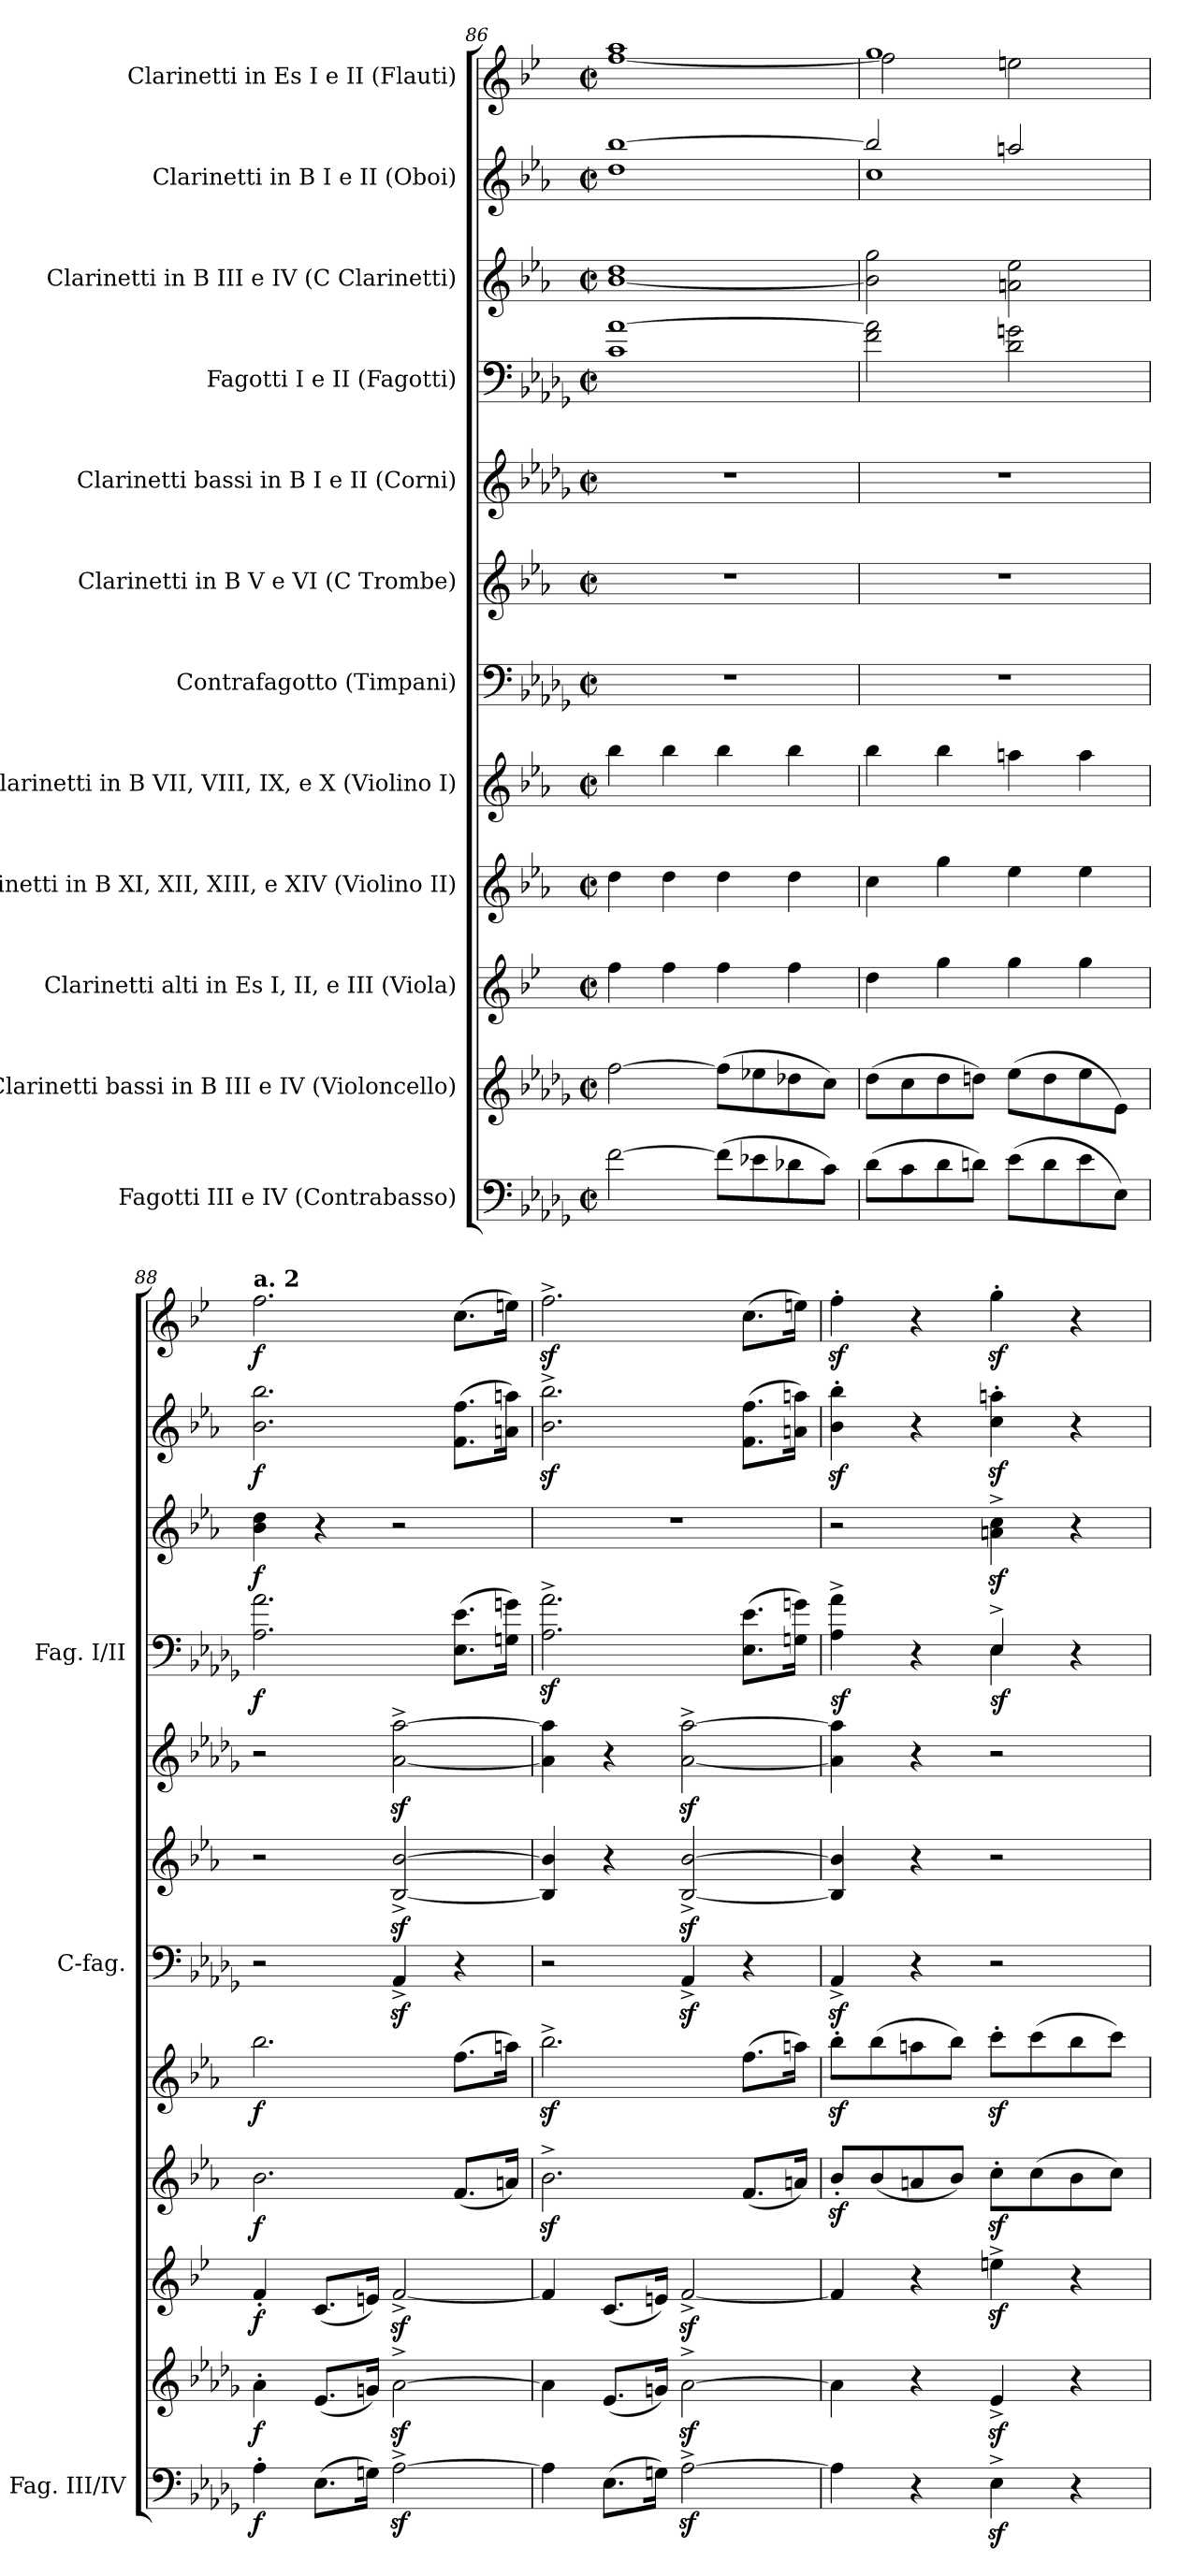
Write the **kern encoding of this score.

**kern	**dynam	**kern	**dynam	**kern	**dynam	**kern	**dynam	**kern	**dynam	**kern	**kern	**kern	**kern	**dynam	**kern	**dynam	**kern	**dynam	**kern	**dynam
*part12	*part12	*part11	*part11	*part10	*part10	*part9	*part9	*part8	*part8	*part7	*part6	*part5	*part4	*part4	*part3	*part3	*part2	*part2	*part1	*part1
*staff12	*staff12	*staff11	*staff11	*staff10	*staff10	*staff9	*staff9	*staff8	*staff8	*staff7	*staff6	*staff5	*staff4	*staff4	*staff3	*staff3	*staff2	*staff2	*staff1	*staff1
*I"Fagotti III e IV (Contrabasso)	*	*I"Clarinetti bassi in B III e IV (Violoncello)	*	*I"Clarinetti alti in Es I, II, e III (Viola)	*	*I"Clarinetti in B XI, XII, XIII, e XIV (Violino II)	*	*I"Clarinetti in B VII, VIII, IX, e X (Violino I)	*	*I"Contrafagotto (Timpani)	*I"Clarinetti in B V e VI (C Trombe)	*I"Clarinetti bassi in B I e II (Corni)	*I"Fagotti I e II (Fagotti)	*	*I"Clarinetti in B III e IV (C Clarinetti)	*	*I"Clarinetti in B I e II (Oboi)	*	*I"Clarinetti in Es I e II (Flauti)	*
*I'Fag. III/IV	*	*	*	*	*	*	*	*	*	*I'C-fag.	*	*	*I'Fag. I/II	*	*	*	*	*	*	*
*clefF4	*	*clefG2	*	*clefG2	*	*clefG2	*	*clefG2	*	*clefF4	*clefG2	*clefG2	*clefF4	*	*clefG2	*	*clefG2	*	*clefG2	*
*	*	*ITrd8c14	*	*ITrd5c9	*	*ITrd1c2	*	*ITrd1c2	*	*ITrd7c12	*ITrd1c2	*ITrd8c14	*	*	*ITrd1c2	*	*ITrd1c2	*	*ITrd-2c-3	*
*k[b-e-a-d-g-]	*	*k[b-e-a-d-g-]	*	*k[b-e-a-d-g-]	*	*k[b-e-a-d-g-]	*	*k[b-e-a-d-g-]	*	*k[b-e-a-d-g-]	*k[b-e-a-d-g-]	*k[b-e-a-d-g-]	*k[b-e-a-d-g-]	*	*k[b-e-a-d-g-]	*	*k[b-e-a-d-g-]	*	*k[b-e-a-d-g-]	*
*M2/2	*	*M2/2	*	*M2/2	*	*M2/2	*	*M2/2	*	*M2/2	*M2/2	*M2/2	*M2/2	*	*M2/2	*	*M2/2	*	*M2/2	*
*met(c|)	*	*met(c|)	*	*met(c|)	*	*met(c|)	*	*met(c|)	*	*met(c|)	*met(c|)	*met(c|)	*met(c|)	*	*met(c|)	*	*met(c|)	*	*met(c|)	*
=86	=86	=86	=86	=86	=86	=86	=86	=86	=86	=86	=86	=86	=86	=86	=86	=86	=86	=86	=86	=86
[2f\	.	[2f\	.	4a-\	.	4cc\	.	4aa-\	.	1r	1r	1r	1c [1a-	.	[1a- 1cc	.	1cc [1aa-	.	[1aa- 1ccc	.
.	.	.	.	4a-\	.	4cc\	.	4aa-\	.	.	.	.	.	.	.	.	.	.	.	.
(>8f\L]	.	(>8f\L]	.	4a-\	.	4cc\	.	4aa-\	.	.	.	.	.	.	.	.	.	.	.	.
8e-X\	.	8e-X\	.	.	.	.	.	.	.	.	.	.	.	.	.	.	.	.	.	.
8d-X\	.	8d-X\	.	4a-\	.	4cc\	.	4aa-\	.	.	.	.	.	.	.	.	.	.	.	.
8c\J)	.	8c\J)	.	.	.	.	.	.	.	.	.	.	.	.	.	.	.	.	.	.
=87	=87	=87	=87	=87	=87	=87	=87	=87	=87	=87	=87	=87	=87	=87	=87	=87	=87	=87	=87	=87
*	*	*	*	*	*	*	*	*	*	*	*	*	*	*	*	*	*^	*	*^	*
(>8d-\L	.	(>8d-\L	.	4f\	.	4b-\	.	4aa-\	.	1r	1r	1r	2f\ 2a-\]	.	2a-\] 2ff\	.	2aa-/]	1b-	.	1bb-	2aa-\]	.
8c\	.	8c\	.	.	.	.	.	.	.	.	.	.	.	.	.	.	.	.	.	.	.	.
8d-\	.	8d-\	.	4b-\	.	4ff\	.	4aa-\	.	.	.	.	.	.	.	.	.	.	.	.	.	.
8dn\J)	.	8dn\J)	.	.	.	.	.	.	.	.	.	.	.	.	.	.	.	.	.	.	.	.
(>8e-\L	.	(>8e-\L	.	4b-\	.	4dd-\	.	4ggn\	.	.	.	.	2d-\ 2gn\	.	2gn\ 2dd-\	.	2ggn/	.	.	.	2ggn\	.
8d\	.	8d\	.	.	.	.	.	.	.	.	.	.	.	.	.	.	.	.	.	.	.	.
8e-\	.	8e-\	.	4b-\	.	4dd-\	.	4gg\	.	.	.	.	.	.	.	.	.	.	.	.	.	.
8E-\J)	.	8E-\J)	.	.	.	.	.	.	.	.	.	.	.	.	.	.	.	.	.	.	.	.
*	*	*	*	*	*	*	*	*	*	*	*	*	*	*	*	*	*v	*v	*	*	*	*
*	*	*	*	*	*	*	*	*	*	*	*	*	*	*	*	*	*	*	*v	*v	*
=88	=88	=88	=88	=88	=88	=88	=88	=88	=88	=88	=88	=88	=88	=88	=88	=88	=88	=88	=88	=88
!	!	!	!	!	!	!	!	!	!	!	!	!	!	!	!	!	!	!	!LO:TX:a:B:t=a. 2	!
!	!LO:DY:b	!	!LO:DY:b	!	!LO:DY:b	!	!LO:DY:b	!	!LO:DY:b	!	!	!	!	!LO:DY:b	!	!LO:DY:b	!	!LO:DY:b	!	!LO:DY:b
4A-'\	f	4A-'\	f	4A-'/	f	2.a-\	f	2.aa-\	f	2r	2r	2r	2.A-\ 2.a-\	f	4a-\ 4cc\	f	2.a-\ 2.aa-\	f	2.aa-\	f
(>8.E-\L	.	(<8.E-/L	.	(<8.E-/L	.	.	.	.	.	.	.	.	.	.	4r	.	.	.	.	.
16Gn\Jk)	.	16Gn/Jk)	.	16Gn/Jk)	.	.	.	.	.	.	.	.	.	.	.	.	.	.	.	.
[2A-z<^\	.	[2A-z<^\	.	[2A-z<^/	.	.	.	.	.	4AAA-z<^/	[2A-/z<^ [2a-/z<^	[2A-\z<^ [2a-\z<^	.	.	2r	.	.	.	.	.
.	.	.	.	.	.	(<8.e-/L	.	(>8.ee-\L	.	4r	.	.	(>8.E-\ 8.e-\L	.	.	.	(>8.e-\ 8.ee-\L	.	(>8.ee-\L	.
.	.	.	.	.	.	16gn/Jk)	.	16ggn\Jk)	.	.	.	.	16Gn\ 16gn\Jk)	.	.	.	16gn\ 16ggn\Jk)	.	16ggn\Jk)	.
=89	=89	=89	=89	=89	=89	=89	=89	=89	=89	=89	=89	=89	=89	=89	=89	=89	=89	=89	=89	=89
4A-\]	.	4A-\]	.	4A-/]	.	2.a-z<^\	.	2.aa-z<^\	.	2r	4A-/] 4a-/]	4A-\] 4a-\]	2.A-\z<^ 2.a-\z<^	.	1r	.	2.a-\z<^ 2.aa-\z<^	.	2.aa-z<^\	.
(>8.E-\L	.	(<8.E-/L	.	(<8.E-/L	.	.	.	.	.	.	4r	4r	.	.	.	.	.	.	.	.
16Gn\Jk)	.	16Gn/Jk)	.	16Gn/Jk)	.	.	.	.	.	.	.	.	.	.	.	.	.	.	.	.
[2A-z<^\	.	[2A-z<^\	.	[2A-z<^/	.	.	.	.	.	4AAA-z<^/	[2A-/z<^ [2a-/z<^	[2A-\z<^ [2a-\z<^	.	.	.	.	.	.	.	.
.	.	.	.	.	.	(<8.e-/L	.	(>8.ee-\L	.	4r	.	.	(>8.E-\ 8.e-\L	.	.	.	(>8.e-\ 8.ee-\L	.	(>8.ee-\L	.
.	.	.	.	.	.	16gn/Jk)	.	16ggn\Jk)	.	.	.	.	16Gn\ 16gn\Jk)	.	.	.	16gn\ 16ggn\Jk)	.	16ggn\Jk)	.
=90	=90	=90	=90	=90	=90	=90	=90	=90	=90	=90	=90	=90	=90	=90	=90	=90	=90	=90	=90	=90
*	*	*	*	*	*	*	*	*	*	*	*	*	*^	*	*	*	*	*	*	*
!	!	!	!	!	!	!	!	!	!	!	!	!	!	!	!LO:DY:b	!	!	!	!	!	!
4A-\]	.	4A-\]	.	4A-/]	.	8a-z<'/L	.	8aa-z<'\L	.	4AAA-z<^/	4A-/] 4a-/]	4A-\] 4a-\]	4A-\^ 4a-\^	2ryy	sf	2r	.	4a-\z<' 4aa-\z<'	.	4aa-z<'\	.
.	.	.	.	.	.	(<8a-/	.	(>8aa-\	.	.	.	.	.	.	.	.	.	.	.	.	.
4r	.	4r	.	4r	.	8gn/	.	8ggn\	.	4r	4r	4r	4r	.	.	.	.	4r	.	4r	.
.	.	.	.	.	.	8a-/J)	.	8aa-\J)	.	.	.	.	.	.	.	.	.	.	.	.	.
!	!	!	!	!	!	!	!	!	!	!	!	!	!	!	!LO:DY:b	!	!	!	!	!	!
4E-z<^\	.	4E-z<^/	.	4gnz<^\	.	8b-z<'\L	.	8bb-z<'\L	.	2r	2r	2r	4E-^/	4E-\	sf	4gn\z<^ 4b-\z<^	.	4b-\z<' 4ggn\z<'	.	4bb-z<'\	.
.	.	.	.	.	.	(>8b-\	.	(>8bb-\	.	.	.	.	.	.	.	.	.	.	.	.	.
4r	.	4r	.	4r	.	8a-\	.	8aa-\	.	.	.	.	4r	4ryy	.	4r	.	4r	.	4r	.
.	.	.	.	.	.	8b-\J)	.	8bb-\J)	.	.	.	.	.	.	.	.	.	.	.	.	.
*	*	*	*	*	*	*	*	*	*	*	*	*	*v	*v	*	*	*	*	*	*	*
=	=	=	=	=	=	=	=	=	=	=	=	=	=	=	=	=	=	=	=	=
*-	*-	*-	*-	*-	*-	*-	*-	*-	*-	*-	*-	*-	*-	*-	*-	*-	*-	*-	*-	*-
